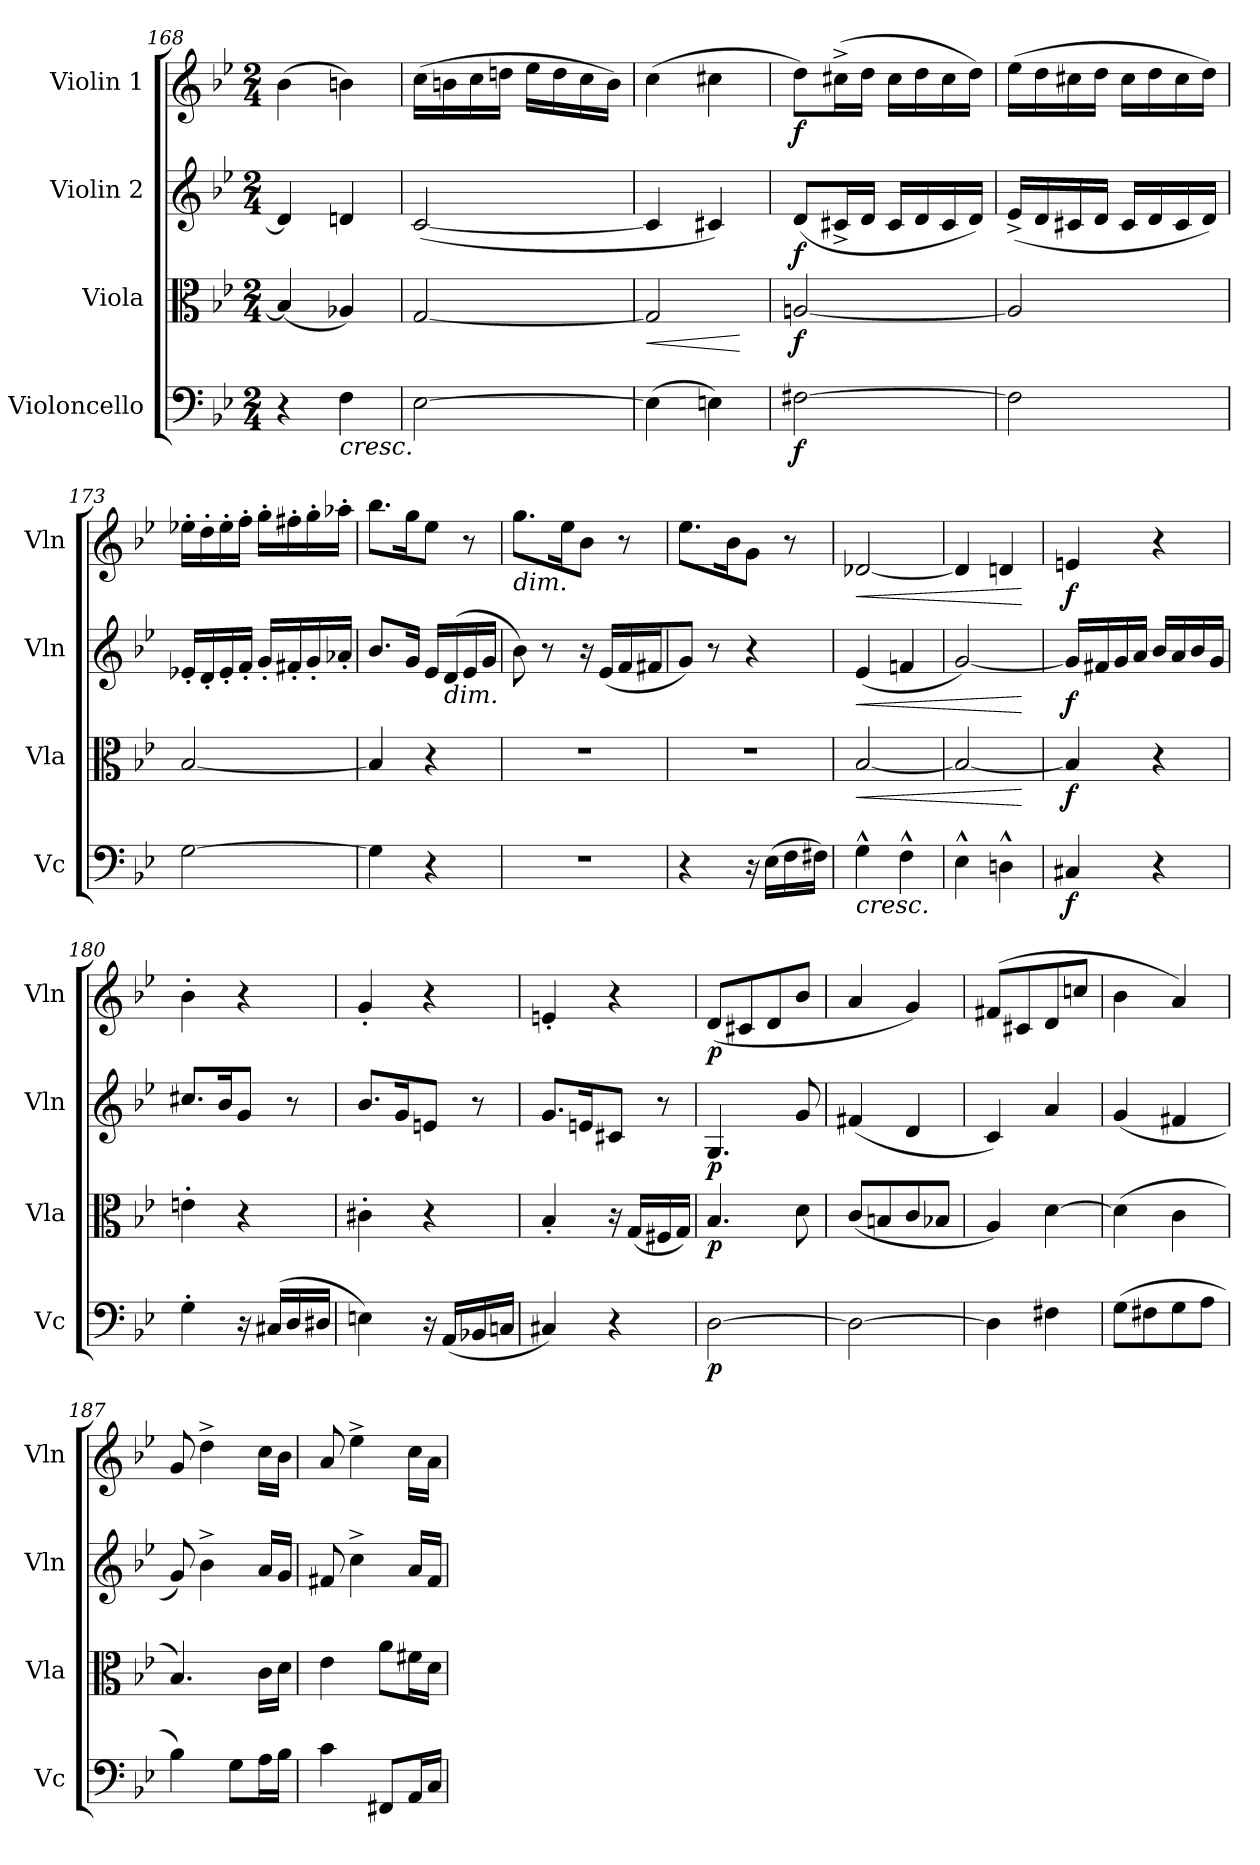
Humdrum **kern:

**kern	**dynam	**kern	**dynam	**kern	**dynam	**kern	**dynam
*part4	*part4	*part3	*part3	*part2	*part2	*part1	*part1
*staff4	*staff4	*staff3	*staff3	*staff2	*staff2	*staff1	*staff1
*I"Violoncello	*	*I"Viola	*	*I"Violin 2	*	*I"Violin 1	*
*I'Vc	*	*I'Vla	*	*I'Vln	*	*I'Vln	*
*clefF4	*	*clefC3	*	*clefG2	*	*clefG2	*
*k[b-e-]	*	*k[b-e-]	*	*k[b-e-]	*	*k[b-e-]	*
*M2/4	*	*M2/4	*	*M2/4	*	*M2/4	*
=168	=168	=168	=168	=168	=168	=168	=168
4r	.	(<4B-/]	.	4d-/]	.	(>4b-\	.
!LO:TX:b:i:t=cresc.	!	!	!	!	!	!	!
4F\	.	4A-X/)	.	4dn/	.	4bn\)	.
=169	=169	=169	=169	=169	=169	=169	=169
[2E-\	.	[2G/	.	(>[2c/	.	(>16cc\LL	.
.	.	.	.	.	.	16bn\	.
.	.	.	.	.	.	16cc\	.
.	.	.	.	.	.	16ddn\JJ	.
.	.	.	.	.	.	16ee-\LL	.
.	.	.	.	.	.	16dd\	.
.	.	.	.	.	.	16cc\	.
.	.	.	.	.	.	16b\JJ)	.
=170	=170	=170	=170	=170	=170	=170	=170
!	!	!	!LO:HP:b	!	!	!	!
(>4E-\]	.	2G/]	<	4c/]	.	(>4cc\	.
4En\)	.	.	.	4c#X/)	.	4cc#X\	.
.	.	.	[	.	.	.	.
=171	=171	=171	=171	=171	=171	=171	=171
!	!LO:DY:b	!	!LO:DY:b	!	!LO:DY:b	!	!LO:DY:b
[2F#X\	f	[2An/	f	(<8d/L	f	8dd\L)	f
.	.	.	.	16c#X^/L	.	(>16cc#X^\L	.
.	.	.	.	16d/JJ	.	16dd\JJ	.
.	.	.	.	16c#/LL	.	16cc#\LL	.
.	.	.	.	16d/	.	16dd\	.
.	.	.	.	16c#/	.	16cc#\	.
.	.	.	.	16d/JJ)	.	16dd\JJ)	.
=172	=172	=172	=172	=172	=172	=172	=172
2F#\]	.	2A/]	.	(<16e-^/LL	.	(>16ee-\LL	.
.	.	.	.	16d/	.	16dd\	.
.	.	.	.	16c#X/	.	16cc#X\	.
.	.	.	.	16d/JJ	.	16dd\JJ	.
.	.	.	.	16c#/LL	.	16cc#\LL	.
.	.	.	.	16d/	.	16dd\	.
.	.	.	.	16c#/	.	16cc#\	.
.	.	.	.	16d/JJ)	.	16dd\JJ)	.
=173	=173	=173	=173	=173	=173	=173	=173
[2G\	.	[2B-/	.	16e-X'/LL	.	16ee-X'\LL	.
.	.	.	.	16d'/	.	16dd'\	.
.	.	.	.	16e-'/	.	16ee-'\	.
.	.	.	.	16f'/JJ	.	16ff'\JJ	.
.	.	.	.	16g'/LL	.	16gg'\LL	.
.	.	.	.	16f#X'/	.	16ff#X'\	.
.	.	.	.	16g'/	.	16gg'\	.
.	.	.	.	16a-X'/JJ	.	16aa-X'\JJ	.
!!LO:LB:g=z
=174	=174	=174	=174	=174	=174	=174	=174
4G\]	.	4B-/]	.	8.b-/L	.	8.bb-\L	.
.	.	.	.	16g/Jk	.	16gg\K	.
4r	.	4r	.	16e-/LL	.	8ee-\J	.
!	!	!	!	!LO:TX:b:i:t=dim.	!	!	!
.	.	.	.	(<16d/	.	.	.
.	.	.	.	16e-/	.	8r	.
.	.	.	.	16g/JJ	.	.	.
=175	=175	=175	=175	=175	=175	=175	=175
!	!	!	!	!	!	!LO:TX:b:i:t=dim.	!
2r	.	2r	.	8b-\)	.	8.gg\L	.
.	.	.	.	8r	.	.	.
.	.	.	.	.	.	16ee-\K	.
.	.	.	.	16r	.	8b-\J	.
.	.	.	.	(<16e-/LL	.	.	.
.	.	.	.	16f/	.	8r	.
.	.	.	.	16f#X/J	.	.	.
=176	=176	=176	=176	=176	=176	=176	=176
4r	.	2r	.	8g/J)	.	8.ee-\L	.
.	.	.	.	8r	.	.	.
.	.	.	.	.	.	16b-\K	.
16r	.	.	.	4r	.	8g\J	.
(>16E-\LL	.	.	.	.	.	.	.
16F\	.	.	.	.	.	8r	.
16F#X\JJ)	.	.	.	.	.	.	.
=177	=177	=177	=177	=177	=177	=177	=177
!LO:TX:b:i:t=cresc.	!	!	!	!	!	!	!
!	!	!	!LO:HP:b	!	!LO:HP:b	!	!LO:HP:b
4G^^\	.	[2B-/	<	(<4e-/	<	[2d-X/	<
4F^^\	.	.	.	4fn/	.	.	.
=178	=178	=178	=178	=178	=178	=178	=178
4E-^^\	.	2B-/_	.	[2g/)	.	4d-/]	.
4Dn^^\	.	.	.	.	.	4dn/	.
.	.	.	[	.	[	.	[
=179	=179	=179	=179	=179	=179	=179	=179
!	!LO:DY:b	!	!LO:DY:b	!	!LO:DY:b	!	!LO:DY:b
4C#X/	f	4B-/]	f	16g/LL]	f	4en/	f
.	.	.	.	16f#X/	.	.	.
.	.	.	.	16g/	.	.	.
.	.	.	.	16a/JJ	.	.	.
4r	.	4r	.	16b-/LL	.	4r	.
.	.	.	.	16a/	.	.	.
.	.	.	.	16b-/	.	.	.
.	.	.	.	16g/JJ	.	.	.
=180	=180	=180	=180	=180	=180	=180	=180
4G'\	.	4en'\	.	8.cc#X/L	.	4b-'\	.
.	.	.	.	16b-/K	.	.	.
16r	.	4r	.	8g/J	.	4r	.
(<16C#X/LL	.	.	.	.	.	.	.
16D/	.	.	.	8r	.	.	.
16D#X/JJ	.	.	.	.	.	.	.
=181	=181	=181	=181	=181	=181	=181	=181
4En\)	.	4c#X'\	.	8.b-/L	.	4g'/	.
.	.	.	.	16g/K	.	.	.
16r	.	4r	.	8en/J	.	4r	.
(<16AA/LL	.	.	.	.	.	.	.
16BB-X/	.	.	.	8r	.	.	.
16Cn/JJ	.	.	.	.	.	.	.
=182	=182	=182	=182	=182	=182	=182	=182
4C#X/)	.	4B-'/	.	8.g/L	.	4en'/	.
.	.	.	.	16en/K	.	.	.
4r	.	16r	.	8c#X/J	.	4r	.
.	.	(<16G/LL	.	.	.	.	.
.	.	16F#X/	.	8r	.	.	.
.	.	16G/JJ)	.	.	.	.	.
=183	=183	=183	=183	=183	=183	=183	=183
!	!LO:DY:b	!	!LO:DY:b	!	!LO:DY:b	!	!LO:DY:b
[2D\	p	4.B-/	p	4.G/	p	(>8d/L	p
.	.	.	.	.	.	8c#X/	.
.	.	.	.	.	.	8d/	.
.	.	8d\	.	8g/	.	8b-/J	.
=184	=184	=184	=184	=184	=184	=184	=184
2D\_	.	(<8c/L	.	(<4f#X/	.	4a/	.
.	.	8Bn/	.	.	.	.	.
.	.	8c/	.	4d/	.	4g/)	.
.	.	8B-X/J	.	.	.	.	.
=185	=185	=185	=185	=185	=185	=185	=185
4D\]	.	4A/)	.	4c/)	.	(>8f#X/L	.
.	.	.	.	.	.	8c#X/	.
4F#X\	.	[4d\	.	4a/	.	8d/	.
.	.	.	.	.	.	8ccn/J	.
!!LO:PB:g=z
=186	=186	=186	=186	=186	=186	=186	=186
(>8G\L	.	(>4d\]	.	(<4g/	.	4b-\	.
8F#X\	.	.	.	.	.	.	.
8G\	.	4c\	.	4f#X/	.	4a/)	.
8A\J	.	.	.	.	.	.	.
=187	=187	=187	=187	=187	=187	=187	=187
4B-\)	.	4.B-/)	.	8g/)	.	8g/	.
.	.	.	.	4b-^\	.	4dd^\	.
8G\L	.	.	.	.	.	.	.
16A\L	.	16c\LL	.	16a/LL	.	16cc\LL	.
16B-\JJ	.	16d\JJ	.	16g/JJ	.	16b-\JJ	.
=188	=188	=188	=188	=188	=188	=188	=188
4c\	.	4e-\	.	8f#X/	.	8a/	.
.	.	.	.	4cc^\	.	4ee-^\	.
8FF#X/L	.	8a\L	.	.	.	.	.
16AA/L	.	16f#X\L	.	16a/LL	.	16cc\LL	.
16C/JJ	.	16d\JJ	.	16f#/JJ	.	16a\JJ	.
=	=	=	=	=	=	=	=
*-	*-	*-	*-	*-	*-	*-	*-
